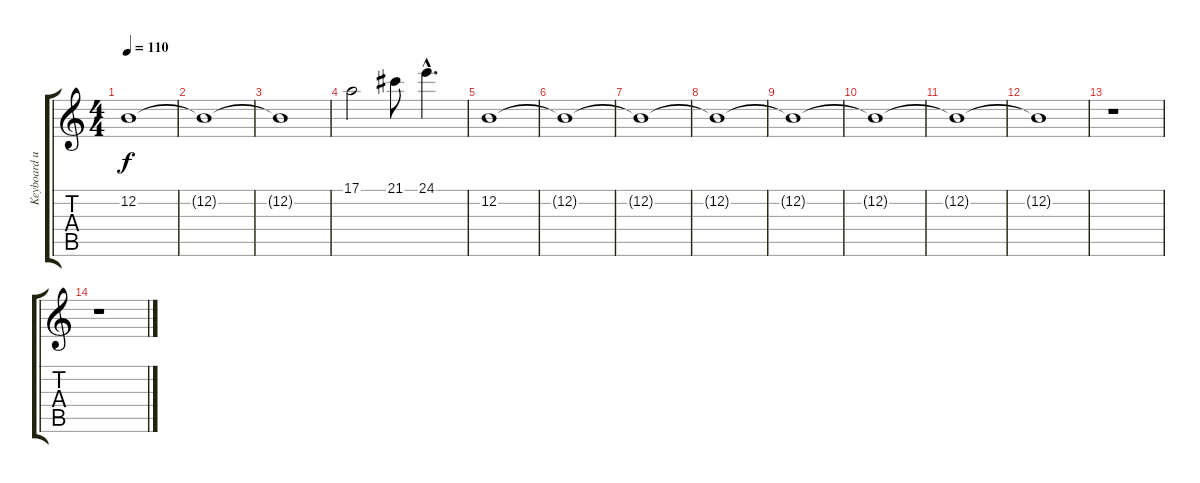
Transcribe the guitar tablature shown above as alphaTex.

\track ("Keyboard upper" "Keyboard u") {instrument churchorgan}
\staff {score tabs}
\tuning (E4 B3 G3 D3 A2 E2) {hide}
\ts (4 4)
\tempo 110
\clef g2
\ks c
12.2{t}.1{dy f} |
12.2{t}.1 |
12.2{t}.1 |
17.1.2 21.1.8 24.1{hac}.4{d} |
12.2.1 |
12.2{t}.1 |
12.2{t}.1 |
12.2{t}.1 |
12.2{t}.1 |
12.2{t}.1 |
12.2{t}.1 |
12.2{t}.1 |
r.1 |
r.1
